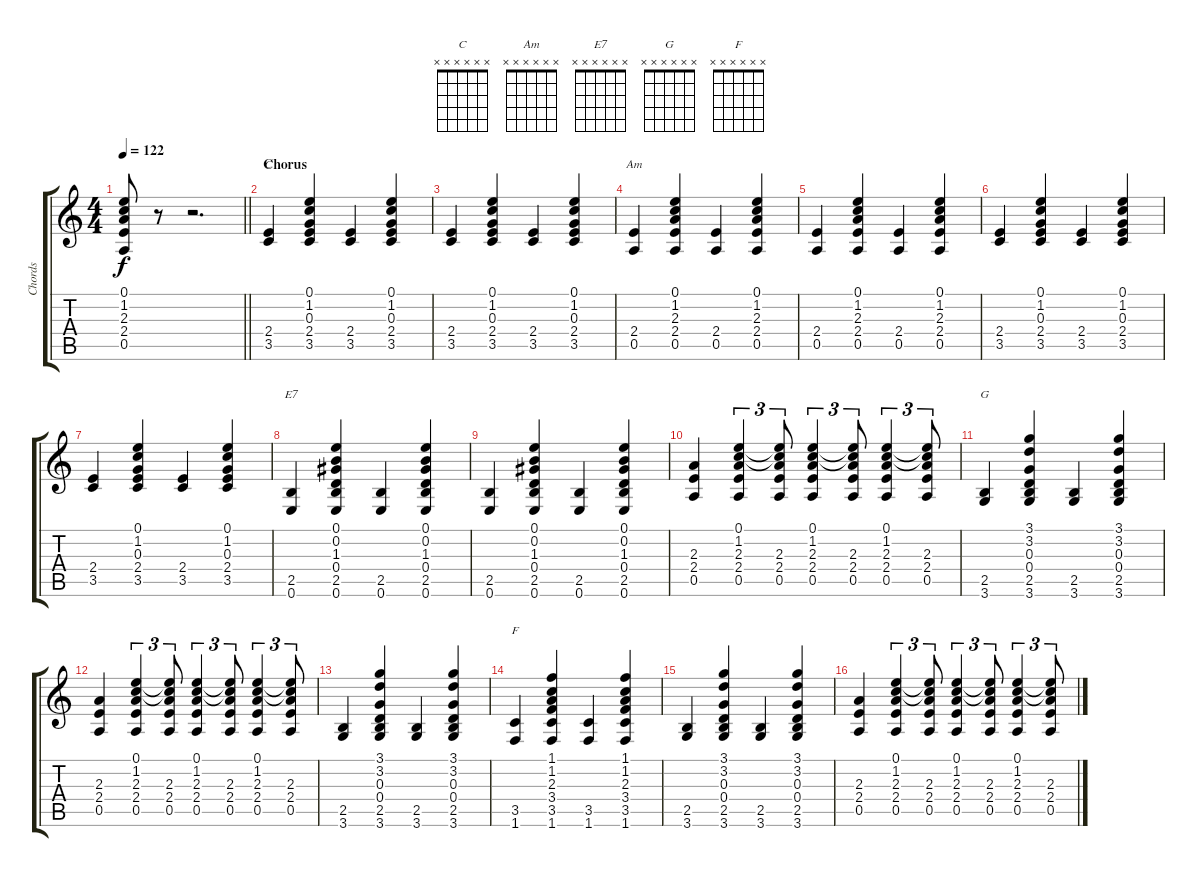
\track ("Chords" "Chords") {instrument acousticguitarsteel}
\staff {score tabs}
\tuning (E4 B3 G3 D3 A2 E2) {hide}
\chord ("C" x x x x x x)
\chord ("Am" x x x x x x)
\chord ("E7" x x x x x x)
\chord ("G" x x x x x x)
\chord ("F" x x x x x x)
\ts (4 4)
\tempo 122
\clef g2
\barLineRight lightlight
\ks c
(0.1 1.2 2.3 2.4 0.5).8{dy f} r.8 r.2{d} |
\section ("" "Chorus")
(2.4 3.5).4{ch "C"} (0.1 1.2 0.3 2.4 3.5).4 (2.4 3.5).4 (0.1 1.2 0.3 2.4 3.5).4 |
(2.4 3.5).4 (0.1 1.2 0.3 2.4 3.5).4 (2.4 3.5).4 (0.1 1.2 0.3 2.4 3.5).4 |
(2.4 0.5).4{ch "Am"} (0.1 1.2 2.3 2.4 0.5).4 (2.4 0.5).4 (0.1 1.2 2.3 2.4 0.5).4 |
(2.4 0.5).4 (0.1 1.2 2.3 2.4 0.5).4 (2.4 0.5).4 (0.1 1.2 2.3 2.4 0.5).4 |
(2.4 3.5).4 (0.1 1.2 0.3 2.4 3.5).4 (2.4 3.5).4 (0.1 1.2 0.3 2.4 3.5).4 |
(2.4 3.5).4 (0.1 1.2 0.3 2.4 3.5).4 (2.4 3.5).4 (0.1 1.2 0.3 2.4 3.5).4 |
(2.5 0.6).4{ch "E7"} (0.1 0.2 1.3 0.4 2.5 0.6).4 (2.5 0.6).4 (0.1 0.2 1.3 0.4 2.5 0.6).4 |
(2.5 0.6).4 (0.1 0.2 1.3 0.4 2.5 0.6).4 (2.5 0.6).4 (0.1 0.2 1.3 0.4 2.5 0.6).4 |
(2.3 2.4 0.5).4 (0.1 1.2 2.3 2.4 0.5).4{tu (3 2)} (0.1{t} 1.2{t} 2.3 2.4 0.5).8{tu (3 2)} (0.1 1.2 2.3 2.4 0.5).4{tu (3 2)} (0.1{t} 1.2{t} 2.3 2.4 0.5).8{tu (3 2)} (0.1 1.2 2.3 2.4 0.5).4{tu (3 2)} (0.1{t} 1.2{t} 2.3 2.4 0.5).8{tu (3 2)} |
(2.5 3.6).4{ch "G"} (3.1 3.2 0.3 0.4 2.5 3.6).4 (2.5 3.6).4 (3.1 3.2 0.3 0.4 2.5 3.6).4 |
(2.3 2.4 0.5).4 (0.1 1.2 2.3 2.4 0.5).4{tu (3 2)} (0.1{t} 1.2{t} 2.3 2.4 0.5).8{tu (3 2)} (0.1 1.2 2.3 2.4 0.5).4{tu (3 2)} (0.1{t} 1.2{t} 2.3 2.4 0.5).8{tu (3 2)} (0.1 1.2 2.3 2.4 0.5).4{tu (3 2)} (0.1{t} 1.2{t} 2.3 2.4 0.5).8{tu (3 2)} |
(2.5 3.6).4 (3.1 3.2 0.3 0.4 2.5 3.6).4 (2.5 3.6).4 (3.1 3.2 0.3 0.4 2.5 3.6).4 |
(3.5 1.6).4{ch "F"} (1.1 1.2 2.3 3.4 3.5 1.6).4 (3.5 1.6).4 (1.1 1.2 2.3 3.4 3.5 1.6).4 |
(2.5 3.6).4 (3.1 3.2 0.3 0.4 2.5 3.6).4 (2.5 3.6).4 (3.1 3.2 0.3 0.4 2.5 3.6).4 |
(2.3 2.4 0.5).4 (0.1 1.2 2.3 2.4 0.5).4{tu (3 2)} (0.1{t} 1.2{t} 2.3 2.4 0.5).8{tu (3 2)} (0.1 1.2 2.3 2.4 0.5).4{tu (3 2)} (0.1{t} 1.2{t} 2.3 2.4 0.5).8{tu (3 2)} (0.1 1.2 2.3 2.4 0.5).4{tu (3 2)} (0.1{t} 1.2{t} 2.3 2.4 0.5).8{tu (3 2)}
